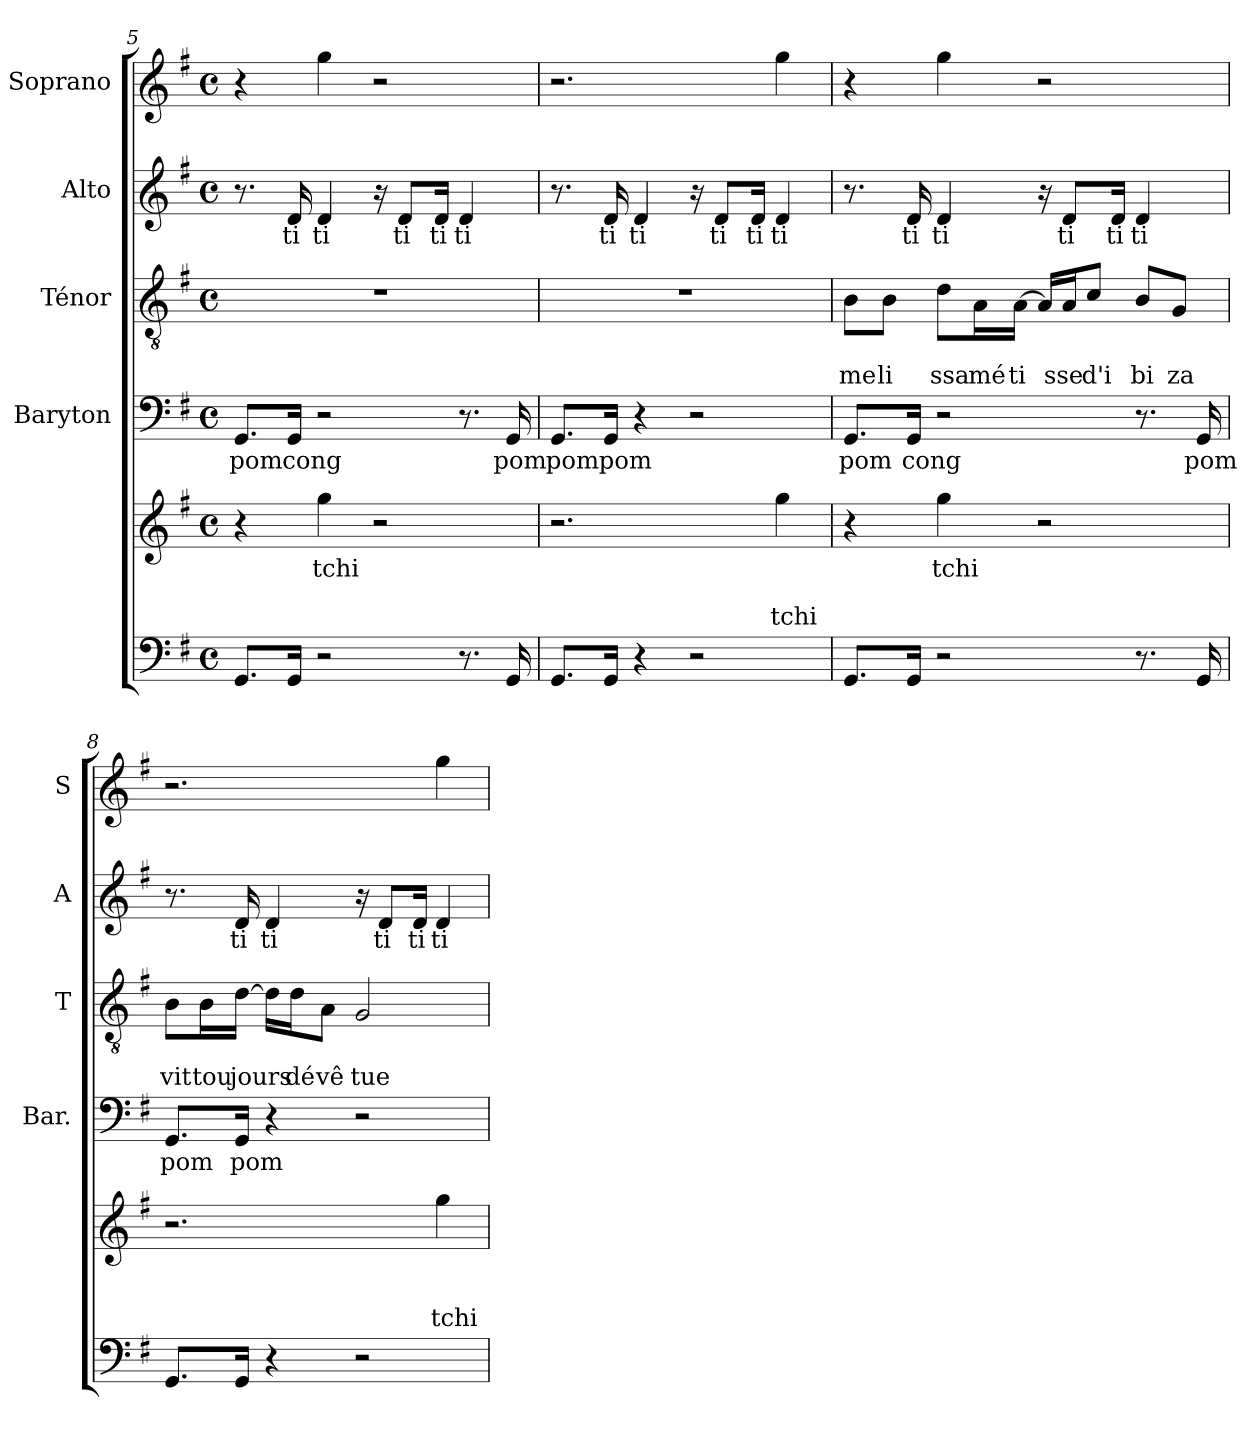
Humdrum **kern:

**kern	**kern	**text	**text	**text	**kern	**text	**kern	**text	**text	**kern	**text	**kern
*part5	*part5	*part5	*part5	*part5	*part4	*part4	*part3	*part3	*part3	*part2	*part2	*part1
*staff6	*staff5	*staff5	*staff5	*staff5	*staff4	*staff4	*staff3	*staff3	*staff3	*staff2	*staff2	*staff1
*	*	*	*	*	*I"Baryton	*	*I"Ténor	*	*	*I"Alto	*	*I"Soprano
*	*	*	*	*	*I'Bar.	*	*I'T	*	*	*I'A	*	*I'S
*clefF4	*clefG2	*	*	*	*clefF4	*	*clefGv2	*	*	*clefG2	*	*clefG2
*k[f#]	*k[f#]	*	*	*	*k[f#]	*	*k[f#]	*	*	*k[f#]	*	*k[f#]
*G:	*G:	*	*	*	*G:	*	*G:	*	*	*G:	*	*G:
*M4/4	*M4/4	*	*	*	*M4/4	*	*M4/4	*	*	*M4/4	*	*M4/4
*met(c)	*met(c)	*	*	*	*met(c)	*	*met(c)	*	*	*met(c)	*	*met(c)
=5	=5	=5	=5	=5	=5	=5	=5	=5	=5	=5	=5	=5
!	!	!	!	!	!	!LO:LY:b	!	!	!	!	!	!
8.GG/L	4r	.	.	.	8.GG/L	pom	1r	.	.	8.r	.	4r
!	!	!	!	!	!	!LO:LY:b	!	!	!	!	!LO:LY:b	!
16GG/Jk	.	.	.	.	16GG/Jk	cong	.	.	.	16d/	ti	.
!	!	!LO:LY:b	!	!	!	!	!	!	!	!	!LO:LY:b	!
2r	4gg\	tchi	.	.	2r	.	.	.	.	4d/	ti	4gg\
.	2r	.	.	.	.	.	.	.	.	16r	.	2r
!	!	!	!	!	!	!	!	!	!	!	!LO:LY:b	!
.	.	.	.	.	.	.	.	.	.	8d/L	ti	.
!	!	!	!	!	!	!	!	!	!	!	!LO:LY:b	!
.	.	.	.	.	.	.	.	.	.	16d/Jk	ti	.
!	!	!	!	!	!	!	!	!	!	!	!LO:LY:b	!
8.r	.	.	.	.	8.r	.	.	.	.	4d/	ti	.
!	!	!	!	!	!	!LO:LY:b	!	!	!	!	!	!
16GG/	.	.	.	.	16GG/	pom	.	.	.	.	.	.
=6	=6	=6	=6	=6	=6	=6	=6	=6	=6	=6	=6	=6
!	!	!	!	!	!	!LO:LY:b	!	!	!	!	!	!
8.GG/L	2.r	.	.	.	8.GG/L	pom	1r	.	.	8.r	.	2.r
!	!	!	!	!	!	!LO:LY:b	!	!	!	!	!LO:LY:b	!
16GG/Jk	.	.	.	.	16GG/Jk	pom	.	.	.	16d/	ti	.
!	!	!	!	!	!	!	!	!	!	!	!LO:LY:b	!
4r	.	.	.	.	4r	.	.	.	.	4d/	ti	.
2r	.	.	.	.	2r	.	.	.	.	16r	.	.
!	!	!	!	!	!	!	!	!	!	!	!LO:LY:b	!
.	.	.	.	.	.	.	.	.	.	8d/L	ti	.
!	!	!	!	!	!	!	!	!	!	!	!LO:LY:b	!
.	.	.	.	.	.	.	.	.	.	16d/Jk	ti	.
!	!	!	!	!LO:LY:b	!	!	!	!	!	!	!LO:LY:b	!
.	4gg\	.	.	tchi	.	.	.	.	.	4d/	ti	4gg\
!!LO:PB:g=z
=7	=7	=7	=7	=7	=7	=7	=7	=7	=7	=7	=7	=7
!	!	!	!	!	!	!LO:LY:b	!	!	!LO:LY:b	!	!	!
8.GG/L	4r	.	.	.	8.GG/L	pom	8B\L	.	me	8.r	.	4r
!	!	!	!	!	!	!	!	!	!LO:LY:b	!	!	!
.	.	.	.	.	.	.	8B\J	.	li	.	.	.
!	!	!	!	!	!	!LO:LY:b	!	!	!	!	!LO:LY:b	!
16GG/Jk	.	.	.	.	16GG/Jk	cong	.	.	.	16d/	ti	.
!	!	!LO:LY:b	!	!	!	!	!	!	!LO:LY:b	!	!LO:LY:b	!
2r	4gg\	tchi	.	.	2r	.	8d\L	.	ssa	4d/	ti	4gg\
!	!	!	!	!	!	!	!	!	!LO:LY:b	!	!	!
.	.	.	.	.	.	.	16A\L	.	mé	.	.	.
!	!	!	!	!	!	!	!	!	!LO:LY:b	!	!	!
.	.	.	.	.	.	.	[16A\JJ	.	ti	.	.	.
.	2r	.	.	.	.	.	16A/LL]	.	.	16r	.	2r
!	!	!	!	!	!	!	!	!	!LO:LY:b	!	!LO:LY:b	!
.	.	.	.	.	.	.	16A/J	.	sse	8d/L	ti	.
!	!	!	!	!	!	!	!	!	!LO:LY:b	!	!	!
.	.	.	.	.	.	.	8c/J	.	d'i	.	.	.
!	!	!	!	!	!	!	!	!	!	!	!LO:LY:b	!
.	.	.	.	.	.	.	.	.	.	16d/Jk	ti	.
!	!	!	!	!	!	!	!	!	!LO:LY:b	!	!LO:LY:b	!
8.r	.	.	.	.	8.r	.	8B/L	.	bi	4d/	ti	.
!	!	!	!	!	!	!	!	!	!LO:LY:b	!	!	!
.	.	.	.	.	.	.	8G/J	.	za	.	.	.
!	!	!	!	!	!	!LO:LY:b	!	!	!	!	!	!
16GG/	.	.	.	.	16GG/	pom	.	.	.	.	.	.
=8	=8	=8	=8	=8	=8	=8	=8	=8	=8	=8	=8	=8
!	!	!	!	!	!	!LO:LY:b	!	!	!LO:LY:b	!	!	!
8.GG/L	2.r	.	.	.	8.GG/L	pom	8B\L	.	vit	8.r	.	2.r
!	!	!	!	!	!	!	!	!	!LO:LY:b	!	!	!
.	.	.	.	.	.	.	16B\L	.	tou	.	.	.
!	!	!	!	!	!	!LO:LY:b	!	!	!LO:LY:b	!	!LO:LY:b	!
16GG/Jk	.	.	.	.	16GG/Jk	pom	[16d\JJ	.	jours	16d/	ti	.
!	!	!	!	!	!	!	!	!	!	!	!LO:LY:b	!
4r	.	.	.	.	4r	.	16d\LL]	.	.	4d/	ti	.
!	!	!	!	!	!	!	!	!	!LO:LY:b	!	!	!
.	.	.	.	.	.	.	16d\J	.	dé	.	.	.
!	!	!	!	!	!	!	!	!	!LO:LY:b	!	!	!
.	.	.	.	.	.	.	8A\J	.	vê	.	.	.
!	!	!	!	!	!	!	!	!	!LO:LY:b	!	!	!
2r	.	.	.	.	2r	.	2G/	.	tue	16r	.	.
!	!	!	!	!	!	!	!	!	!	!	!LO:LY:b	!
.	.	.	.	.	.	.	.	.	.	8d/L	ti	.
!	!	!	!	!	!	!	!	!	!	!	!LO:LY:b	!
.	.	.	.	.	.	.	.	.	.	16d/Jk	ti	.
!	!	!	!	!LO:LY:b	!	!	!	!	!	!	!LO:LY:b	!
.	4gg\	.	.	tchi	.	.	.	.	.	4d/	ti	4gg\
=	=	=	=	=	=	=	=	=	=	=	=	=
*-	*-	*-	*-	*-	*-	*-	*-	*-	*-	*-	*-	*-
